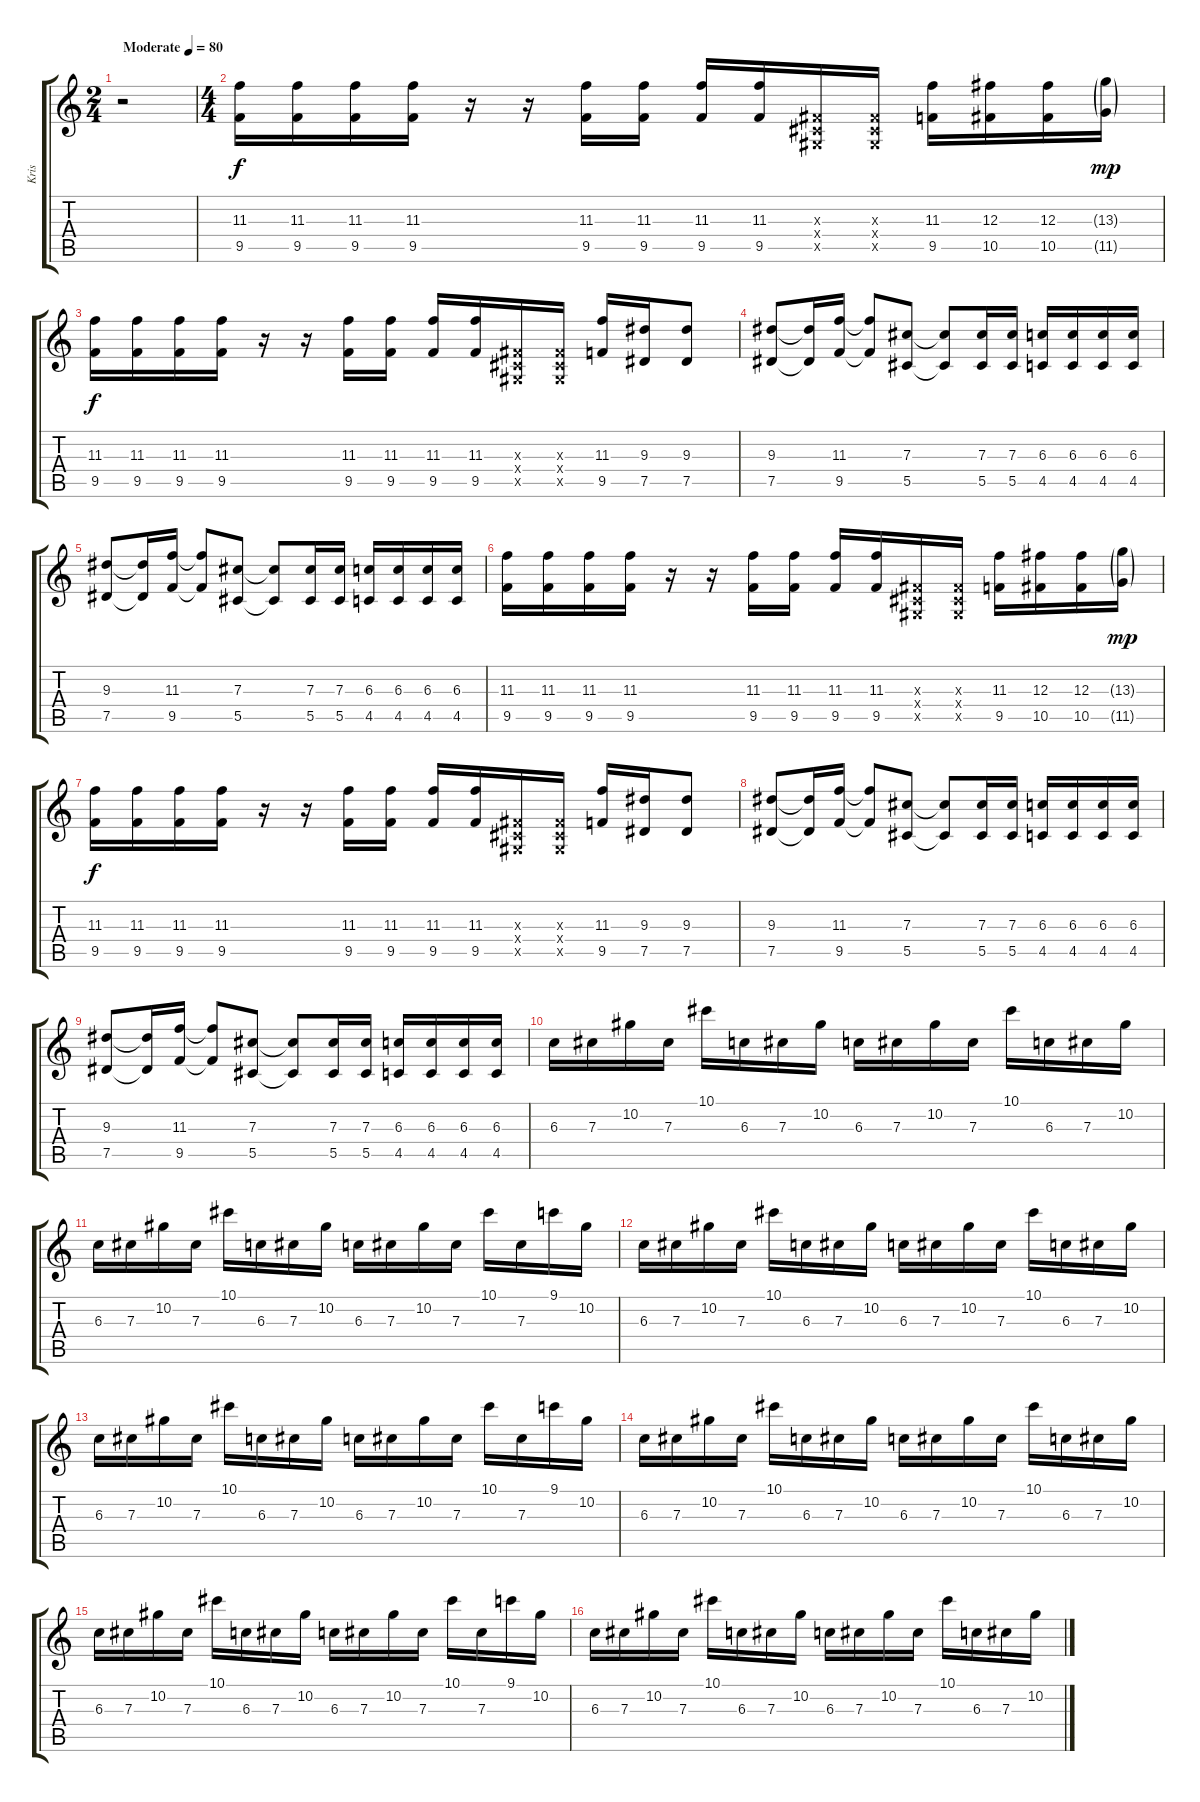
\track ("Kris" "Kris") {instrument acousticguitarsteel}
\staff {score tabs}
\tuning (Eb4 Bb3 Gb3 Db3 Ab2 Db2) {hide}
\ts (2 4)
\tempo (80 "Moderate")
\clef g2
\ks c
r.2{dy f instrument acousticguitarsteel} |
\ts (4 4)
(11.3 9.5).16 (11.3 9.5).16 (11.3 9.5).16 (11.3 9.5).16 r.16 r.16 (11.3 9.5).16 (11.3 9.5).16 (11.3 9.5).16 (11.3 9.5).16 (0.3{x} 0.4{x} 0.5{x}).16 (0.3{x} 0.4{x} 0.5{x}).16 (11.3 9.5).16 (12.3 10.5).16 (12.3 10.5).16 (13.3{g} 11.5{g}).16{dy mp} |
(11.3 9.5).16{dy f} (11.3 9.5).16 (11.3 9.5).16 (11.3 9.5).16 r.16 r.16 (11.3 9.5).16 (11.3 9.5).16 (11.3 9.5).16 (11.3 9.5).16 (0.3{x} 0.4{x} 0.5{x}).16 (0.3{x} 0.4{x} 0.5{x}).16 (11.3 9.5).16 (9.3 7.5).16 (9.3 7.5).8 |
(9.3 7.5).8 (9.3{t} 7.5{t}).16 (11.3 9.5).16 (11.3{t} 9.5{t}).8 (7.3 5.5).8 (7.3{t} 5.5{t}).8 (7.3 5.5).16 (7.3 5.5).16 (6.3 4.5).16 (6.3 4.5).16 (6.3 4.5).16 (6.3 4.5).16 |
(9.3 7.5).8 (9.3{t} 7.5{t}).16 (11.3 9.5).16 (11.3{t} 9.5{t}).8 (7.3 5.5).8 (7.3{t} 5.5{t}).8 (7.3 5.5).16 (7.3 5.5).16 (6.3 4.5).16 (6.3 4.5).16 (6.3 4.5).16 (6.3 4.5).16 |
(11.3 9.5).16 (11.3 9.5).16 (11.3 9.5).16 (11.3 9.5).16 r.16 r.16 (11.3 9.5).16 (11.3 9.5).16 (11.3 9.5).16 (11.3 9.5).16 (0.3{x} 0.4{x} 0.5{x}).16 (0.3{x} 0.4{x} 0.5{x}).16 (11.3 9.5).16 (12.3 10.5).16 (12.3 10.5).16 (13.3{g} 11.5{g}).16{dy mp} |
(11.3 9.5).16{dy f} (11.3 9.5).16 (11.3 9.5).16 (11.3 9.5).16 r.16 r.16 (11.3 9.5).16 (11.3 9.5).16 (11.3 9.5).16 (11.3 9.5).16 (0.3{x} 0.4{x} 0.5{x}).16 (0.3{x} 0.4{x} 0.5{x}).16 (11.3 9.5).16 (9.3 7.5).16 (9.3 7.5).8 |
(9.3 7.5).8 (9.3{t} 7.5{t}).16 (11.3 9.5).16 (11.3{t} 9.5{t}).8 (7.3 5.5).8 (7.3{t} 5.5{t}).8 (7.3 5.5).16 (7.3 5.5).16 (6.3 4.5).16 (6.3 4.5).16 (6.3 4.5).16 (6.3 4.5).16 |
(9.3 7.5).8 (9.3{t} 7.5{t}).16 (11.3 9.5).16 (11.3{t} 9.5{t}).8 (7.3 5.5).8 (7.3{t} 5.5{t}).8 (7.3 5.5).16 (7.3 5.5).16 (6.3 4.5).16 (6.3 4.5).16 (6.3 4.5).16 (6.3 4.5).16 |
6.3.16{volume 13} 7.3.16 10.2.16 7.3.16 10.1.16 6.3.16 7.3.16 10.2.16 6.3.16 7.3.16 10.2.16 7.3.16 10.1.16 6.3.16 7.3.16 10.2.16 |
6.3.16 7.3.16 10.2.16 7.3.16 10.1.16 6.3.16 7.3.16 10.2.16 6.3.16 7.3.16 10.2.16 7.3.16 10.1.16 7.3.16 9.1.16 10.2.16 |
6.3.16{volume 13} 7.3.16 10.2.16 7.3.16 10.1.16 6.3.16 7.3.16 10.2.16 6.3.16 7.3.16 10.2.16 7.3.16 10.1.16 6.3.16 7.3.16 10.2.16 |
6.3.16 7.3.16 10.2.16 7.3.16 10.1.16 6.3.16 7.3.16 10.2.16 6.3.16 7.3.16 10.2.16 7.3.16 10.1.16 7.3.16 9.1.16 10.2.16 |
6.3.16{volume 13} 7.3.16 10.2.16 7.3.16 10.1.16 6.3.16 7.3.16 10.2.16 6.3.16 7.3.16 10.2.16 7.3.16 10.1.16 6.3.16 7.3.16 10.2.16 |
6.3.16 7.3.16 10.2.16 7.3.16 10.1.16 6.3.16 7.3.16 10.2.16 6.3.16 7.3.16 10.2.16 7.3.16 10.1.16 7.3.16 9.1.16 10.2.16 |
6.3.16{volume 13} 7.3.16 10.2.16 7.3.16 10.1.16 6.3.16 7.3.16 10.2.16 6.3.16 7.3.16 10.2.16 7.3.16 10.1.16 6.3.16 7.3.16 10.2.16
